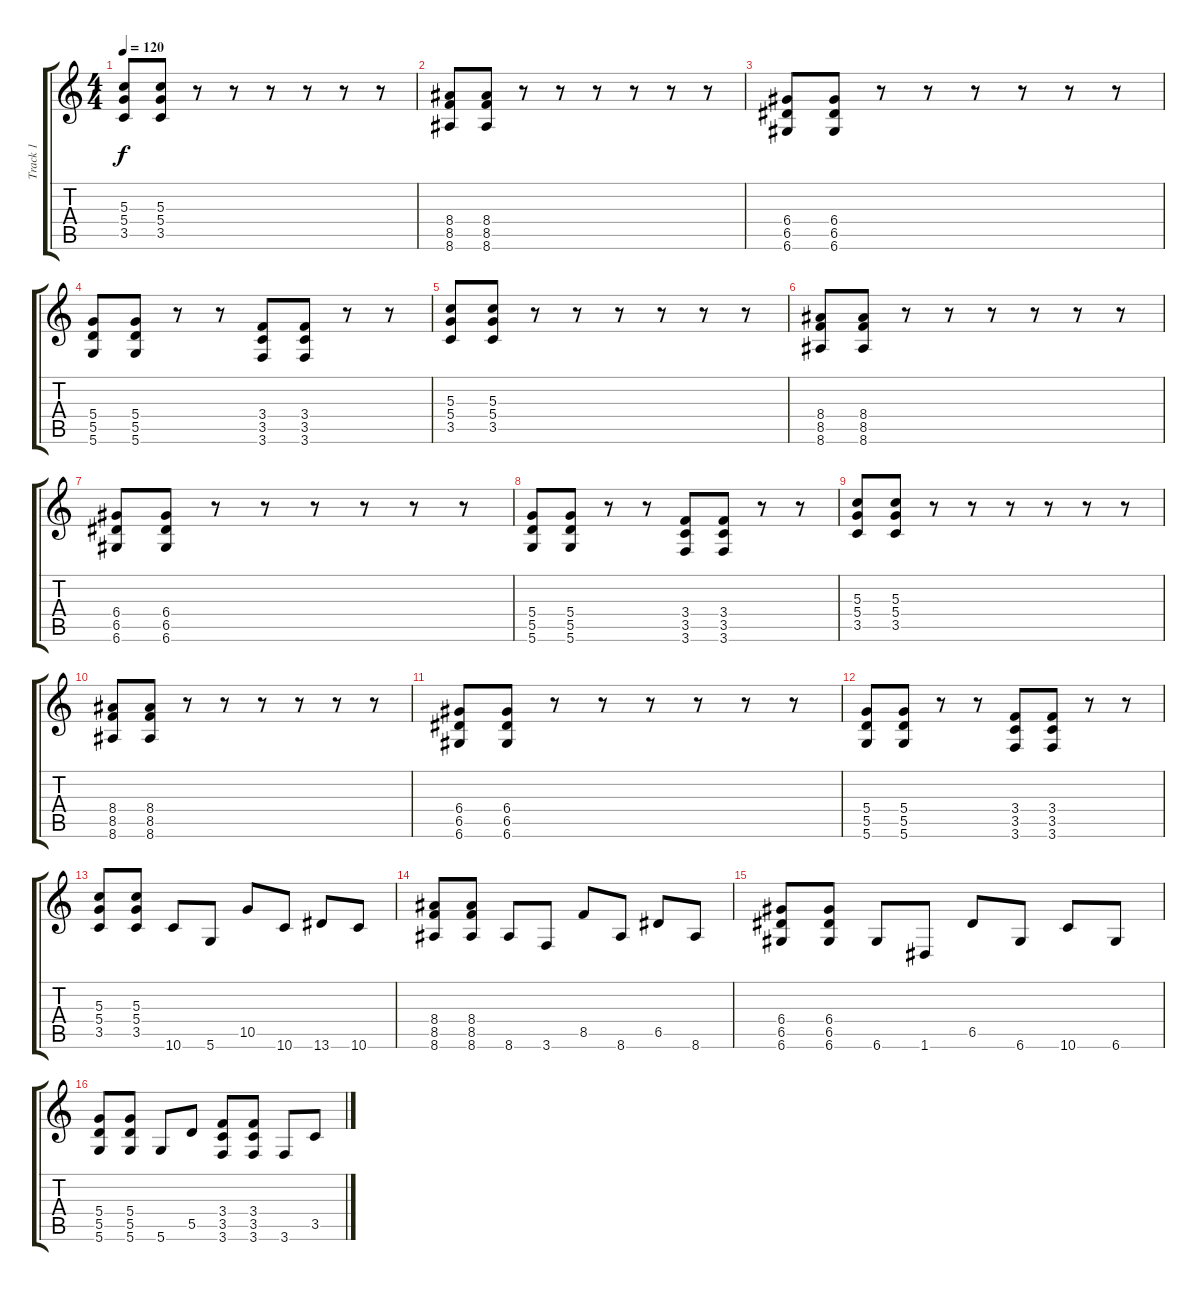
\track ("Track 1" "Track 1") {instrument distortionguitar}
\staff {score tabs}
\tuning (E4 B3 G3 D3 A2 D2) {hide}
\ts (4 4)
\tempo 120
\clef g2
\ks c
(5.3 5.4 3.5).8{dy f instrument distortionguitar} (5.3 5.4 3.5).8 r.8 r.8 r.8 r.8 r.8 r.8 |
(8.4 8.5 8.6).8 (8.4 8.5 8.6).8 r.8 r.8 r.8 r.8 r.8 r.8 |
(6.4 6.5 6.6).8 (6.4 6.5 6.6).8 r.8 r.8 r.8 r.8 r.8 r.8 |
(5.4 5.5 5.6).8 (5.4 5.5 5.6).8 r.8 r.8 (3.4 3.5 3.6).8 (3.4 3.5 3.6).8 r.8 r.8 |
(5.3 5.4 3.5).8{instrument distortionguitar} (5.3 5.4 3.5).8 r.8 r.8 r.8 r.8 r.8 r.8 |
(8.4 8.5 8.6).8 (8.4 8.5 8.6).8 r.8 r.8 r.8 r.8 r.8 r.8 |
(6.4 6.5 6.6).8 (6.4 6.5 6.6).8 r.8 r.8 r.8 r.8 r.8 r.8 |
(5.4 5.5 5.6).8 (5.4 5.5 5.6).8 r.8 r.8 (3.4 3.5 3.6).8 (3.4 3.5 3.6).8 r.8 r.8 |
(5.3 5.4 3.5).8{instrument distortionguitar} (5.3 5.4 3.5).8 r.8 r.8 r.8 r.8 r.8 r.8 |
(8.4 8.5 8.6).8 (8.4 8.5 8.6).8 r.8 r.8 r.8 r.8 r.8 r.8 |
(6.4 6.5 6.6).8 (6.4 6.5 6.6).8 r.8 r.8 r.8 r.8 r.8 r.8 |
(5.4 5.5 5.6).8 (5.4 5.5 5.6).8 r.8 r.8 (3.4 3.5 3.6).8 (3.4 3.5 3.6).8 r.8 r.8 |
(5.3 5.4 3.5).8{instrument distortionguitar} (5.3 5.4 3.5).8 10.6.8{volume 9} 5.6.8 10.5.8 10.6.8 13.6.8 10.6.8 |
(8.4 8.5 8.6).8{volume 16} (8.4 8.5 8.6).8 8.6.8{volume 8} 3.6.8 8.5.8 8.6.8 6.5.8 8.6.8 |
(6.4 6.5 6.6).8{volume 16} (6.4 6.5 6.6).8 6.6.8{volume 8} 1.6.8 6.5.8 6.6.8 10.6.8 6.6.8 |
(5.4 5.5 5.6).8{volume 16} (5.4 5.5 5.6).8 5.6.8{volume 8} 5.5.8 (3.4 3.5 3.6).8{volume 16} (3.4 3.5 3.6).8 3.6.8{volume 8} 3.5.8
